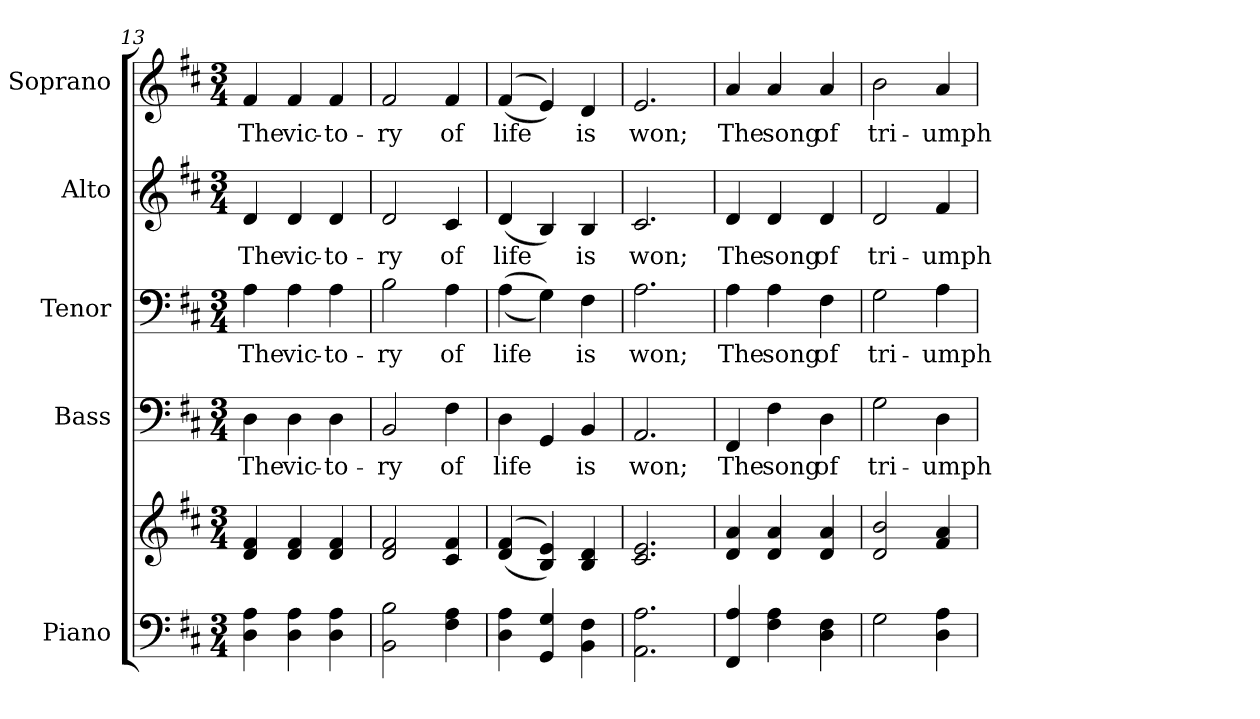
**kern	**kern	**kern	**text	**kern	**text	**kern	**text	**kern	**text
*part5	*part5	*part4	*part4	*part3	*part3	*part2	*part2	*part1	*part1
*staff6	*staff5	*staff4	*staff4	*staff3	*staff3	*staff2	*staff2	*staff1	*staff1
*I"Piano	*	*I"Bass	*	*I"Tenor	*	*I"Alto	*	*I"Soprano	*
*I'Pno.	*	*I'B.	*	*I'T.	*	*I'A.	*	*I'S.	*
*clefF4	*clefG2	*clefF4	*	*clefF4	*	*clefG2	*	*clefG2	*
*k[f#c#]	*k[f#c#]	*k[f#c#]	*	*k[f#c#]	*	*k[f#c#]	*	*k[f#c#]	*
*D:	*D:	*D:	*	*D:	*	*D:	*	*D:	*
*M3/4	*M3/4	*M3/4	*	*M3/4	*	*M3/4	*	*M3/4	*
=13	=13	=13	=13	=13	=13	=13	=13	=13	=13
!	!	!	!LO:LY:b:color=#000000	!	!	!	!	!	!
!	!	!	!	!	!LO:LY:b:color=#000000	!	!	!	!
!	!	!	!	!	!	!	!LO:LY:b:color=#000000	!	!
!	!	!	!	!	!	!	!	!	!LO:LY:b:color=#000000
4Di\ 4Ai	4di/ 4f#i	4Di\	The	4Ai\	The	4di/	The	4f#i/	The
!	!	!	!LO:LY:b:color=#000000	!	!	!	!	!	!
!	!	!	!	!	!LO:LY:b:color=#000000	!	!	!	!
!	!	!	!	!	!	!	!LO:LY:b:color=#000000	!	!
!	!	!	!	!	!	!	!	!	!LO:LY:b:color=#000000
4Di\ 4Ai	4di/ 4f#i	4Di\	vic-	4Ai\	vic-	4di/	vic-	4f#i/	vic-
!	!	!	!LO:LY:b:color=#000000	!	!	!	!	!	!
!	!	!	!	!	!LO:LY:b:color=#000000	!	!	!	!
!	!	!	!	!	!	!	!LO:LY:b:color=#000000	!	!
!	!	!	!	!	!	!	!	!	!LO:LY:b:color=#000000
4Di\ 4Ai	4di/ 4f#i	4Di\	-to-	4Ai\	-to-	4di/	-to-	4f#i/	-to-
=14	=14	=14	=14	=14	=14	=14	=14	=14	=14
!	!	!	!LO:LY:b:color=#000000	!	!	!	!	!	!
!	!	!	!	!	!LO:LY:b:color=#000000	!	!	!	!
!	!	!	!	!	!	!	!LO:LY:b:color=#000000	!	!
!	!	!	!	!	!	!	!	!	!LO:LY:b:color=#000000
2BBi\ 2Bi	2di/ 2f#i	2BBi/	-ry	2Bi\	-ry	2di/	-ry	2f#i/	-ry
!	!	!	!LO:LY:b:color=#000000	!	!	!	!	!	!
!	!	!	!	!	!LO:LY:b:color=#000000	!	!	!	!
!	!	!	!	!	!	!	!LO:LY:b:color=#000000	!	!
!	!	!	!	!	!	!	!	!	!LO:LY:b:color=#000000
4F#i\ 4Ai	4c#i/ 4f#i	4F#i\	of	4Ai\	of	4c#i/	of	4f#i/	of
!!LO:PB:g=z
=15	=15	=15	=15	=15	=15	=15	=15	=15	=15
!	!	!	!LO:LY:b:color=#000000	!	!	!	!	!	!
!	!	!	!	!	!LO:LY:b:color=#000000	!	!	!	!
!	!	!	!	!	!	!	!LO:LY:b:color=#000000	!	!
!	!	!	!	!	!	!	!	!	!LO:LY:b:color=#000000
4Di\ 4Ai	((4di/ 4f#i	4Di\	life	((4Ai\	life	(4di/	life	((4f#i/	life
4GGi/ 4Gi	4Bi/ 4ei))	4GGi/	.	4Gi\))	.	4Bi/)	.	4ei/))	.
!	!	!	!LO:LY:b:color=#000000	!	!	!	!	!	!
!	!	!	!	!	!LO:LY:b:color=#000000	!	!	!	!
!	!	!	!	!	!	!	!LO:LY:b:color=#000000	!	!
!	!	!	!	!	!	!	!	!	!LO:LY:b:color=#000000
4BBi\ 4F#i	4Bi/ 4di	4BBi/	is	4F#i\	is	4Bi/	is	4di/	is
=16	=16	=16	=16	=16	=16	=16	=16	=16	=16
!	!	!	!LO:LY:b:color=#000000	!	!	!	!	!	!
!	!	!	!	!	!LO:LY:b:color=#000000	!	!	!	!
!	!	!	!	!	!	!	!LO:LY:b:color=#000000	!	!
!	!	!	!	!	!	!	!	!	!LO:LY:b:color=#000000
2.AAi\ 2.Ai	2.c#i/ 2.ei	2.AAi/	won;	2.Ai\	won;	2.c#i/	won;	2.ei/	won;
=17	=17	=17	=17	=17	=17	=17	=17	=17	=17
!	!	!	!LO:LY:b:color=#000000	!	!	!	!	!	!
!	!	!	!	!	!LO:LY:b:color=#000000	!	!	!	!
!	!	!	!	!	!	!	!LO:LY:b:color=#000000	!	!
!	!	!	!	!	!	!	!	!	!LO:LY:b:color=#000000
4FF#i/ 4Ai	4di/ 4ai	4FF#i/	The	4Ai\	The	4di/	The	4ai/	The
!	!	!	!LO:LY:b:color=#000000	!	!	!	!	!	!
!	!	!	!	!	!LO:LY:b:color=#000000	!	!	!	!
!	!	!	!	!	!	!	!LO:LY:b:color=#000000	!	!
!	!	!	!	!	!	!	!	!	!LO:LY:b:color=#000000
4F#i\ 4Ai	4di/ 4ai	4F#i\	song	4Ai\	song	4di/	song	4ai/	song
!	!	!	!LO:LY:b:color=#000000	!	!	!	!	!	!
!	!	!	!	!	!LO:LY:b:color=#000000	!	!	!	!
!	!	!	!	!	!	!	!LO:LY:b:color=#000000	!	!
!	!	!	!	!	!	!	!	!	!LO:LY:b:color=#000000
4Di\ 4F#i	4di/ 4ai	4Di\	of	4F#i\	of	4di/	of	4ai/	of
!!LO:PB:g=z
=18	=18	=18	=18	=18	=18	=18	=18	=18	=18
!	!	!	!LO:LY:b:color=#000000	!	!	!	!	!	!
!	!	!	!	!	!LO:LY:b:color=#000000	!	!	!	!
!	!	!	!	!	!	!	!LO:LY:b:color=#000000	!	!
!	!	!	!	!	!	!	!	!	!LO:LY:b:color=#000000
2Gi\	2di/ 2bi	2Gi\	tri-	2Gi\	tri-	2di/	tri-	2bi\	tri-
!	!	!	!LO:LY:b:color=#000000	!	!	!	!	!	!
!	!	!	!	!	!LO:LY:b:color=#000000	!	!	!	!
!	!	!	!	!	!	!	!LO:LY:b:color=#000000	!	!
!	!	!	!	!	!	!	!	!	!LO:LY:b:color=#000000
4Di\ 4Ai	4f#i/ 4ai	4Di\	-umph	4Ai\	-umph	4f#i/	-umph	4ai/	-umph
=	=	=	=	=	=	=	=	=	=
*-	*-	*-	*-	*-	*-	*-	*-	*-	*-
